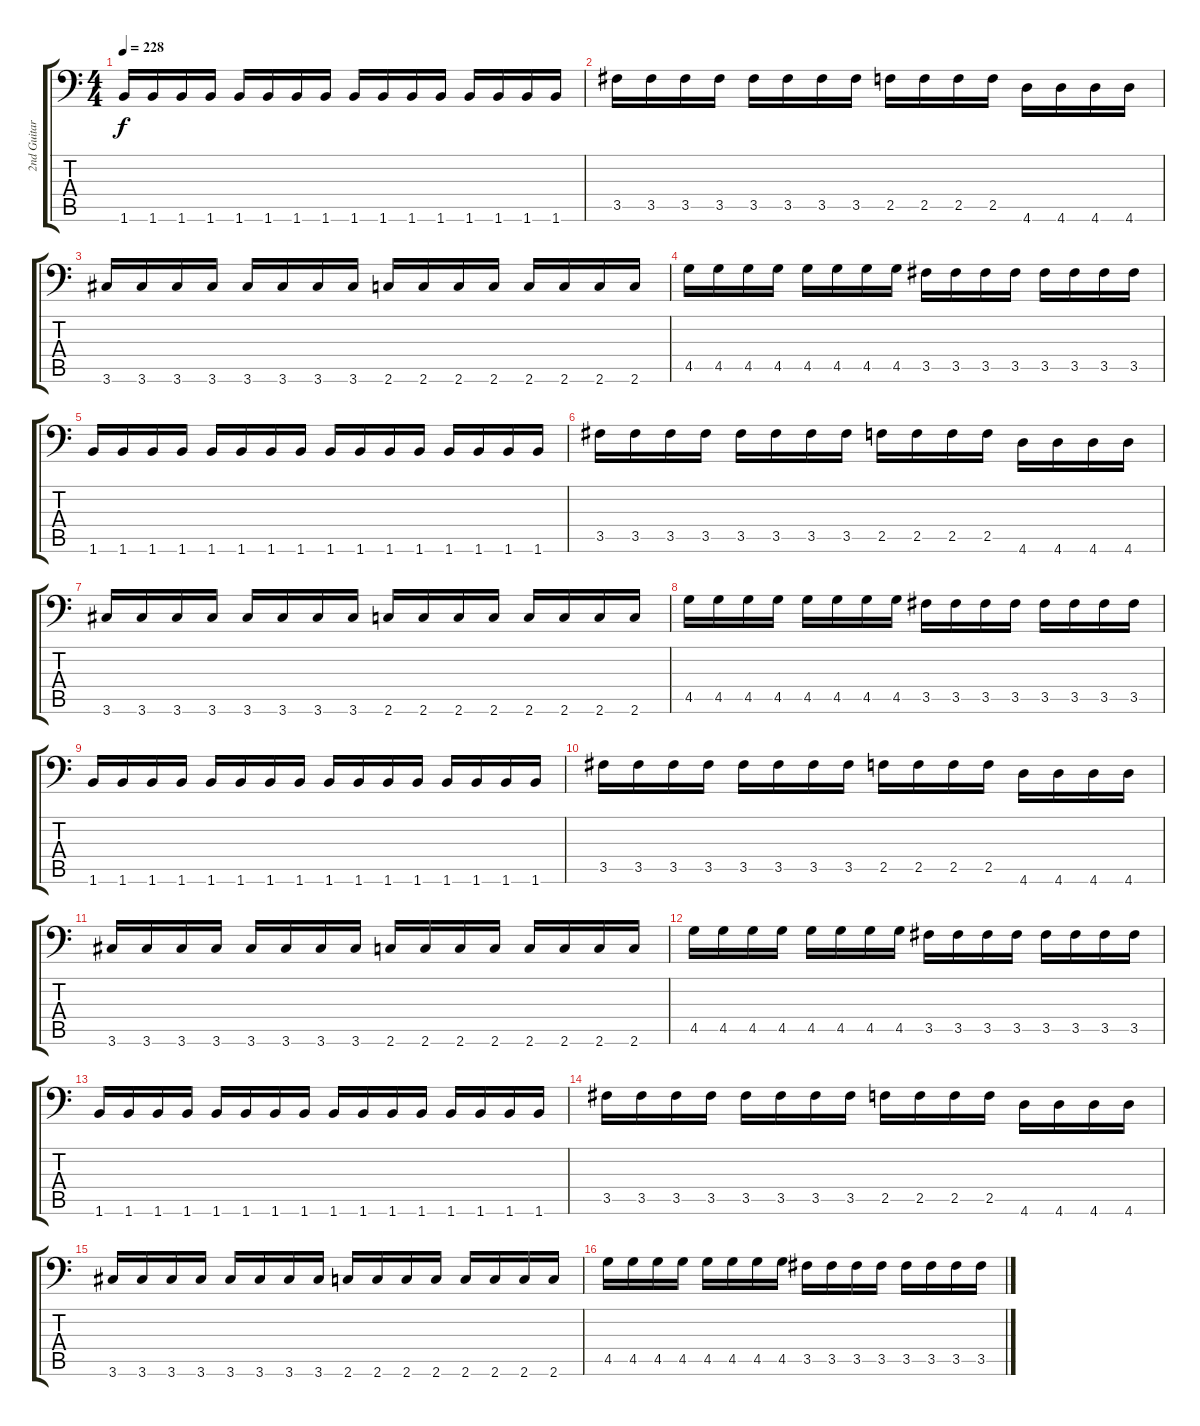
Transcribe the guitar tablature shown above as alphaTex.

\track ("2nd Guitar" "2nd Guitar") {instrument overdrivenguitar}
\staff {score tabs}
\tuning (Bb3 F3 Db3 Ab2 Eb2 Bb1) {hide}
\ts (4 4)
\tempo 228
\clef f4
\ks c
1.6.16{dy f} 1.6.16 1.6.16 1.6.16 1.6.16 1.6.16 1.6.16 1.6.16 1.6.16 1.6.16 1.6.16 1.6.16 1.6.16 1.6.16 1.6.16 1.6.16 |
3.5.16 3.5.16 3.5.16 3.5.16 3.5.16 3.5.16 3.5.16 3.5.16 2.5.16 2.5.16 2.5.16 2.5.16 4.6.16 4.6.16 4.6.16 4.6.16 |
3.6.16 3.6.16 3.6.16 3.6.16 3.6.16 3.6.16 3.6.16 3.6.16 2.6.16 2.6.16 2.6.16 2.6.16 2.6.16 2.6.16 2.6.16 2.6.16 |
4.5.16 4.5.16 4.5.16 4.5.16 4.5.16 4.5.16 4.5.16 4.5.16 3.5.16 3.5.16 3.5.16 3.5.16 3.5.16 3.5.16 3.5.16 3.5.16 |
1.6.16 1.6.16 1.6.16 1.6.16 1.6.16 1.6.16 1.6.16 1.6.16 1.6.16 1.6.16 1.6.16 1.6.16 1.6.16 1.6.16 1.6.16 1.6.16 |
3.5.16 3.5.16 3.5.16 3.5.16 3.5.16 3.5.16 3.5.16 3.5.16 2.5.16 2.5.16 2.5.16 2.5.16 4.6.16 4.6.16 4.6.16 4.6.16 |
3.6.16 3.6.16 3.6.16 3.6.16 3.6.16 3.6.16 3.6.16 3.6.16 2.6.16 2.6.16 2.6.16 2.6.16 2.6.16 2.6.16 2.6.16 2.6.16 |
4.5.16 4.5.16 4.5.16 4.5.16 4.5.16 4.5.16 4.5.16 4.5.16 3.5.16 3.5.16 3.5.16 3.5.16 3.5.16 3.5.16 3.5.16 3.5.16 |
1.6.16 1.6.16 1.6.16 1.6.16 1.6.16 1.6.16 1.6.16 1.6.16 1.6.16 1.6.16 1.6.16 1.6.16 1.6.16 1.6.16 1.6.16 1.6.16 |
3.5.16 3.5.16 3.5.16 3.5.16 3.5.16 3.5.16 3.5.16 3.5.16 2.5.16 2.5.16 2.5.16 2.5.16 4.6.16 4.6.16 4.6.16 4.6.16 |
3.6.16 3.6.16 3.6.16 3.6.16 3.6.16 3.6.16 3.6.16 3.6.16 2.6.16 2.6.16 2.6.16 2.6.16 2.6.16 2.6.16 2.6.16 2.6.16 |
4.5.16 4.5.16 4.5.16 4.5.16 4.5.16 4.5.16 4.5.16 4.5.16 3.5.16 3.5.16 3.5.16 3.5.16 3.5.16 3.5.16 3.5.16 3.5.16 |
1.6.16 1.6.16 1.6.16 1.6.16 1.6.16 1.6.16 1.6.16 1.6.16 1.6.16 1.6.16 1.6.16 1.6.16 1.6.16 1.6.16 1.6.16 1.6.16 |
3.5.16 3.5.16 3.5.16 3.5.16 3.5.16 3.5.16 3.5.16 3.5.16 2.5.16 2.5.16 2.5.16 2.5.16 4.6.16 4.6.16 4.6.16 4.6.16 |
3.6.16 3.6.16 3.6.16 3.6.16 3.6.16 3.6.16 3.6.16 3.6.16 2.6.16 2.6.16 2.6.16 2.6.16 2.6.16 2.6.16 2.6.16 2.6.16 |
4.5.16 4.5.16 4.5.16 4.5.16 4.5.16 4.5.16 4.5.16 4.5.16 3.5.16 3.5.16 3.5.16 3.5.16 3.5.16 3.5.16 3.5.16 3.5.16
